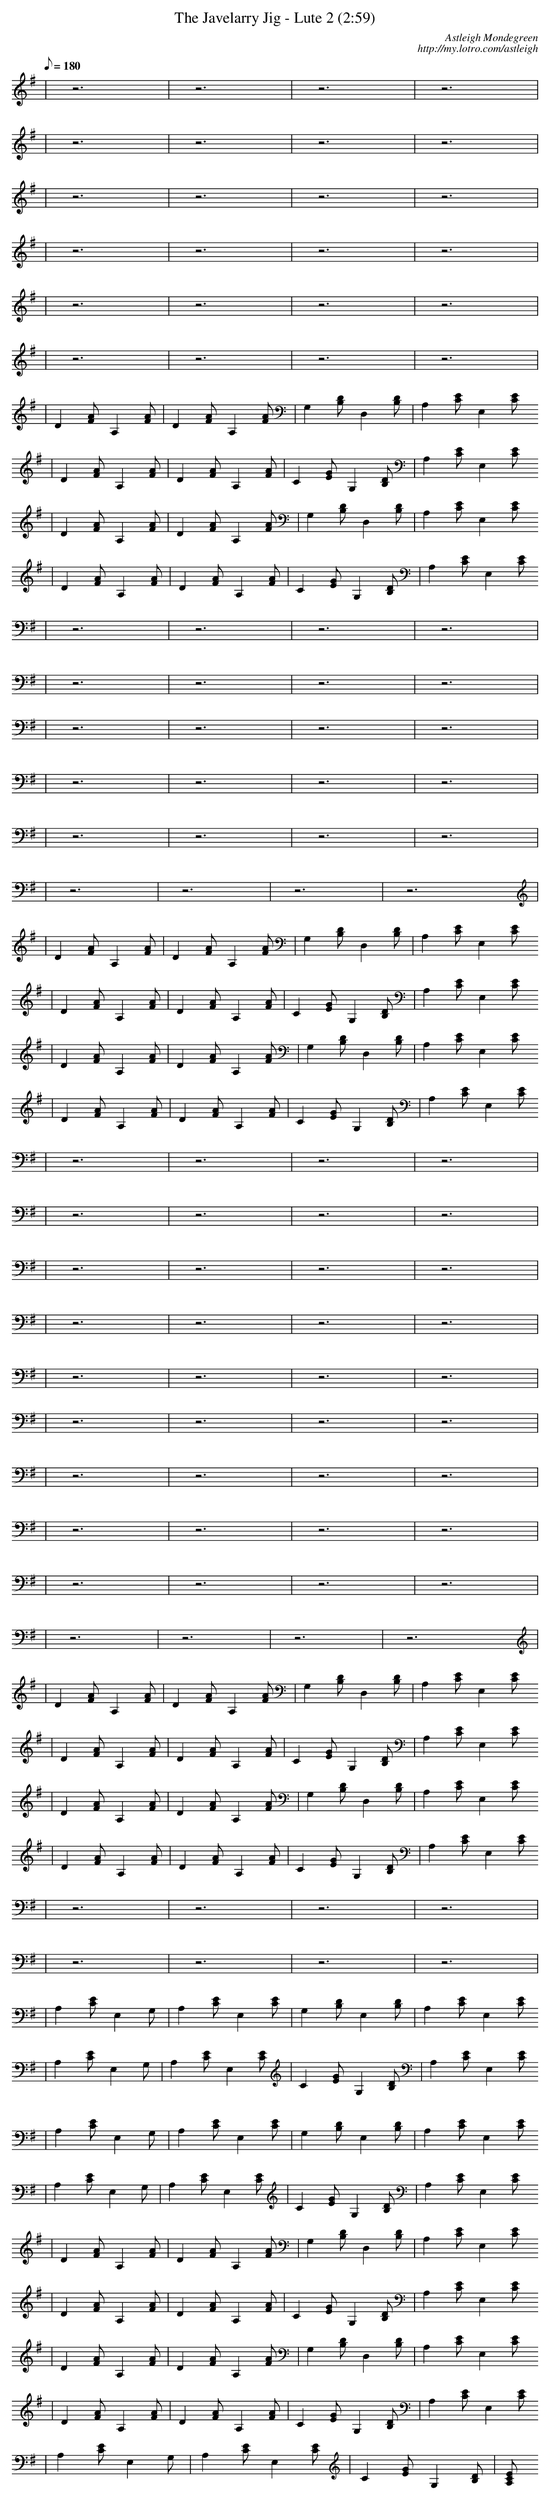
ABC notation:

X:1
T:The Javelarry Jig - Lute 2 (2:59)
C:Astleigh Mondegreen
C:http://my.lotro.com/astleigh
L:1/8
Q:180
K:Adorian
| z6 | z6 | z6 | z6 |
| z6 | z6 | z6 | z6 |
| z6 | z6 | z6 | z6 |
| z6 | z6 | z6 | z6 |
| z6 | z6 | z6 | z6 |
| z6 | z6 | z6 | z6 |
| D2 [FA] A,2 [FA] | D2 [FA] A,2 [FA] | G,2 [B,D] D,2 [B,D] | A,2 [CE] E,2 [CE]
| D2 [FA] A,2 [FA] | D2 [FA] A,2 [FA] | C2 [EG] G,2 [B,D] | A,2 [CE] E,2 [CE]
| D2 [FA] A,2 [FA] | D2 [FA] A,2 [FA] | G,2 [B,D] D,2 [B,D] | A,2 [CE] E,2 [CE]
| D2 [FA] A,2 [FA] | D2 [FA] A,2 [FA] | C2 [EG] G,2 [B,D] | A,2 [CE] E,2 [CE]
| z6 | z6 | z6 | z6 |
| z6 | z6 | z6 | z6 |
| z6 | z6 | z6 | z6 |
| z6 | z6 | z6 | z6 |
| z6 | z6 | z6 | z6 |
| z6 | z6 | z6 | z6 |
| D2 [FA] A,2 [FA] | D2 [FA] A,2 [FA] | G,2 [B,D] D,2 [B,D] | A,2 [CE] E,2 [CE]
| D2 [FA] A,2 [FA] | D2 [FA] A,2 [FA] | C2 [EG] G,2 [B,D] | A,2 [CE] E,2 [CE]
| D2 [FA] A,2 [FA] | D2 [FA] A,2 [FA] | G,2 [B,D] D,2 [B,D] | A,2 [CE] E,2 [CE]
| D2 [FA] A,2 [FA] | D2 [FA] A,2 [FA] | C2 [EG] G,2 [B,D] | A,2 [CE] E,2 [CE]
| z6 | z6 | z6 | z6 |
| z6 | z6 | z6 | z6 |
| z6 | z6 | z6 | z6 |
| z6 | z6 | z6 | z6 |
| z6 | z6 | z6 | z6 |
| z6 | z6 | z6 | z6 |
| z6 | z6 | z6 | z6 |
| z6 | z6 | z6 | z6 |
| z6 | z6 | z6 | z6 |
| z6 | z6 | z6 | z6 |
| D2 [FA] A,2 [FA] | D2 [FA] A,2 [FA] | G,2 [B,D] D,2 [B,D] | A,2 [CE] E,2 [CE]
| D2 [FA] A,2 [FA] | D2 [FA] A,2 [FA] | C2 [EG] G,2 [B,D] | A,2 [CE] E,2 [CE]
| D2 [FA] A,2 [FA] | D2 [FA] A,2 [FA] | G,2 [B,D] D,2 [B,D] | A,2 [CE] E,2 [CE]
| D2 [FA] A,2 [FA] | D2 [FA] A,2 [FA] | C2 [EG] G,2 [B,D] | A,2 [CE] E,2 [CE]
| z6 | z6 | z6 | z6 |
| z6 | z6 | z6 | z6 |
| A,2 [CE] E,2 G, | A,2 [CE] E,2 [CE] | G,2 [B,D] E,2 [B,D] | A,2 [CE] E,2 [CE]
| A,2 [CE] E,2 G, | A,2 [CE] E,2 [CE] | C2 [EG] G,2 [B,D] | A,2 [CE] E,2 [CE]
| A,2 [CE] E,2 G, | A,2 [CE] E,2 [CE] | G,2 [B,D] E,2 [B,D] | A,2 [CE] E,2 [CE]
| A,2 [CE] E,2 G, | A,2 [CE] E,2 [CE] | C2 [EG] G,2 [B,D] | A,2 [CE] E,2 [CE]
| D2 [FA] A,2 [FA] | D2 [FA] A,2 [FA] | G,2 [B,D] D,2 [B,D] | A,2 [CE] E,2 [CE]
| D2 [FA] A,2 [FA] | D2 [FA] A,2 [FA] | C2 [EG] G,2 [B,D] | A,2 [CE] E,2 [CE]
| D2 [FA] A,2 [FA] | D2 [FA] A,2 [FA] | G,2 [B,D] D,2 [B,D] | A,2 [CE] E,2 [CE]
| D2 [FA] A,2 [FA] | D2 [FA] A,2 [FA] | C2 [EG] G,2 [B,D] | A,2 [CE] E,2 [CE]
| A,2 [CE] E,2 G, | A,2 [CE] E,2 [CE] | C2 [EG] G,2 [B,D] | [A,CE]
